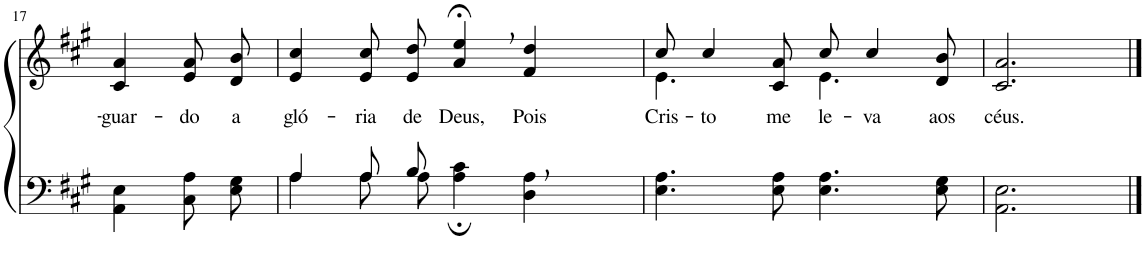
**kern	**kern	**text
*part2	*part1	*part1
*staff2	*staff1	*staff1
*I"Parte III e IV	*I"Parte I e II	*
!!LO:PB:g=z
*clefF4	*clefG2	*
*k[f#c#g#]	*k[f#c#g#]	*
*M4/4	*M4/4	*
=17	=17	=17
!	!	!LO:LY:b
4AA\ 4E\	4c#/ 4a/	-guar-
!	!	!LO:LY:b
8C#\ 8A\L	8e/ 8a/L	-do
!	!	!LO:LY:b
8E\ 8G#\J	8d/ 8b/J	a
=18	=18	=18
*^	*	*
!	!	!	!LO:LY:b
4A/	4A\	4e/ 4cc#/	gló-
!	!	!	!LO:LY:b
8A/L	8A\L	8e/ 8cc#/L	-ria
!	!	!	!LO:LY:b
8B/J	8A\J	8e/ 8dd/J	de
!	!	!	!LO:LY:b
2ryy	4A\; 4c#\;	4a/;<, 4ee/;<,	Deus,
!	!	!	!LO:LY:b
.	4D\ 4A\	4f#/ 4dd/	Pois
=19	=19	=19	=19
*	*	*^	*
!	!	!	!	!LO:LY:b
*v	*v	*	*	*
4.E\ 4.A\	8cc#/	4.e\	Cris-
!	!	!	!LO:LY:b
.	4cc#/	.	-to
!	!	!	!LO:LY:b
8E\ 8A\	8c#/ 8a/	8ryy	me
!	!	!	!LO:LY:b
4.E\ 4.A\	8cc#/	4.e\	le-
!	!	!	!LO:LY:b
.	4cc#/	.	-va
!	!	!	!LO:LY:b
8E\ 8G#\	8d/ 8b/	8ryy	aos
=20	=20	=20	=20
!	!	!	!LO:LY:b
*	*v	*v	*
2.AA\ 2.E\	2.c#/ 2.a/	céus.
==	==	==
*-	*-	*-
